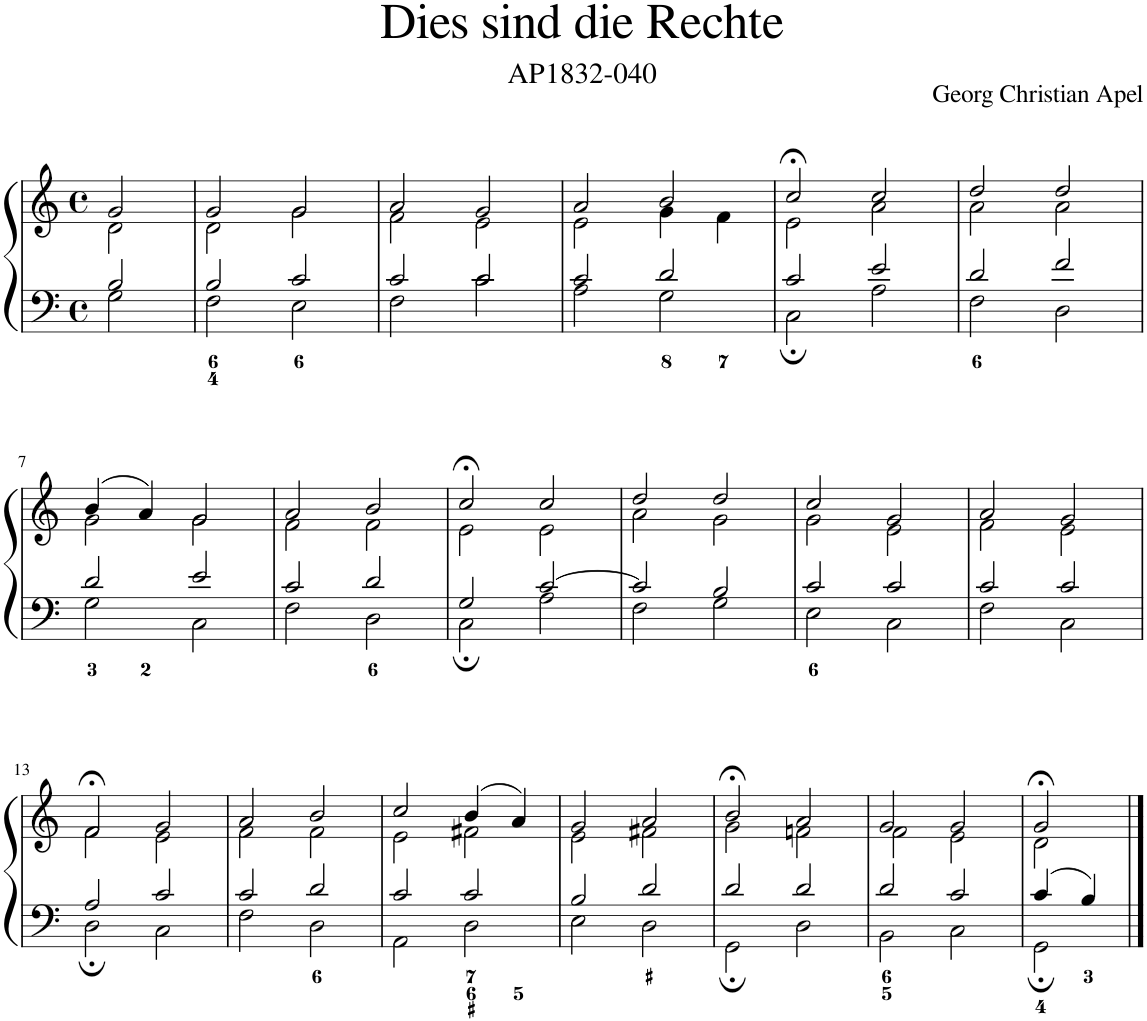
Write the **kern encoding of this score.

**kern	**kern
*part1	*part1
*staff2	*staff1
*I"Piano	*
*I'Pno.	*
*clefF4	*clefG2
*k[]	*k[]
*M4/4	*M4/4
*met(c)	*met(c)
=1	=1
*^	*^
2B/	2G\	2g/	2d\
=2	=2	=2	=2
2B/	2F\	2g/	2d\
2c/	2E\	2g/	2g\
=3	=3	=3	=3
2c/	2F\	2a/	2f\
2c/	2c\	2g/	2e\
=4	=4	=4	=4
2c/	2A\	2a/	2e\
2d/	2G\	2b/	4g\
.	.	.	4f\
=5	=5	=5	=5
2c/	2C;\	2cc;</	2e\
2e/	2A\	2cc/	2a\
=6	=6	=6	=6
2d/	2F\	2dd/	2a\
2f/	2D\	2dd/	2a\
!!LO:LB:g=z	!!
=7	=7	=7	=7
2d/	2G\	(4b/	2g\
.	.	4a/)	.
2e/	2C\	2g/	2g\
=8	=8	=8	=8
2c/	2F\	2a/	2f\
2d/	2D\	2b/	2f\
=9	=9	=9	=9
2G/	2C;\	2cc;</	2e\
[2c/	2A\	2cc/	2e\
=10	=10	=10	=10
2c/]	2F\	2dd/	2a\
2B/	2G\	2dd/	2g\
=11	=11	=11	=11
2c/	2E\	2cc/	2g\
2c/	2C\	2g/	2e\
=12	=12	=12	=12
2c/	2F\	2a/	2f\
2c/	2C\	2g/	2e\
!!LO:LB:g=z	!!
=13	=13	=13	=13
2A/	2D;\	2f;</	2f\
2c/	2C\	2g/	2e\
=14	=14	=14	=14
2c/	2F\	2a/	2f\
2d/	2D\	2b/	2f\
=15	=15	=15	=15
2c/	2AA\	2cc/	2e\
2c/	2D\	(4b/	2f#X\
.	.	4a/)	.
=16	=16	=16	=16
2B/	2E\	2g/	2e\
2d/	2D\	2a/	2f#X\
=17	=17	=17	=17
2d/	2GG;\	2b;</	2g\
2d/	2D\	2a/	2fn\
=18	=18	=18	=18
2d/	2BB\	2g/	2f\
2c/	2C\	2g/	2e\
=19	=19	=19	=19
4c/	2GG;\	2g;</	2d\
4B/	.	.	.
*v	*v	*	*
*	*v	*v
==	==
*-	*-
